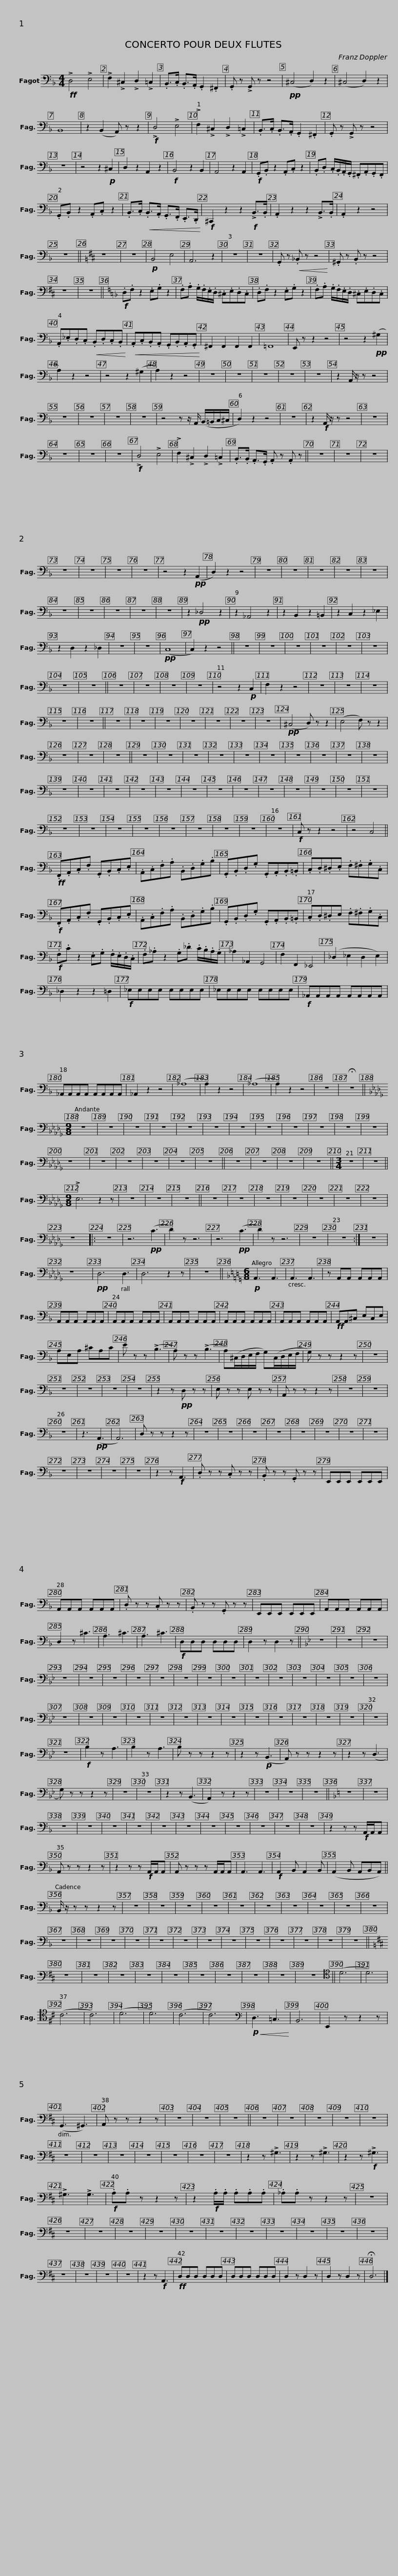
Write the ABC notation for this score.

X:1
L:1/8
M:4/4
I:linebreak $
K:F
V:1 bass
V:1
!ff! !>!D,4 !>!E,4 | !>!F,2 !>!^C,2 !>!D,2 !>!=C,2 | .B,,>.C, .B,,>.A,, .G,,2 .^F,,2 | .G,, z !>!G,, z z4 |!pp! (^C,4 D,2) z2 | %5
 (^C,4 D,2) z2 | B,,8 | z2 (B,,2 A,,) z z2 |!f! !>!D,4 !>!E,4 |$ !>!F,2 !>!^C,2 !>!D,2 !>!=C,2 | %10
 .B,,>.C, .B,,>.A,, .G,,2 .^F,,2 | .G,, z !>!G,, z z4 | z8 | z4 z2!p! ^C,2 | D,2 z2 A,,2 z2 | %15
!f! B,,4 z2 B,,2 | A,,4 z2 A,,2 |!f! .G,,.B,, z2 .A,,.C, z2 |$ .B,,.D, .C,/.B,,/.A,,/.G,,/ .^F,,.A,,.G,,.F,, | .G,,.B,, z2 .A,,.C, z2 | %20
 .B,,>.C,!<(! .B,,>.A,, .G,,>.F,, .E,,>.D,,!<)! |!f! ^C,,2 z2 z2!f! !>!B,,>.B,, | .A,,2 z2 z2 !>!B,,>.B,, | .A,,2 z2 z4 | z8 ||$ %25
[K:D] z8 | z8 |!p! B,,4 E,4 | A,,6 z2 | z8 | %30
 z8 | .G,, z!<(! ._B,, z z4!<)! | .^G,, z .B,, z z4 | z8 | z8 || %35
[K:F]!f! .D,.F, z2 .E,.G, z2 |$ .F,.A, .G,/.F,/.E,/.D,/ .^C,.E,.D,.C, | .D,.F, z2 .E,.G, z2 | .F,.A, .G,/.F,/.E,/.D,/ .^C,.E,.D,.C, | .A,,._E,.D,.C,!<(! .B,,.D,.C,.B,,!<)! | %40
!<(! .A,,.C,.B,,.A,, .G,,.B,,.A,,.G,,!<)! |$ ^F,,2 F,,2 F,,2 F,,2 | =F,,8 | E,, z z2 z4 | z4 z2!pp! (^G,2 | %45
 A,2) z2 z4 | z4 z2 (^G,2 | A,2) z2 z4 | z8 | z8 | %50
 z8 | z8 | z8 | z2 A,,/ z/ z z4 | z8 | %55
 z8 | z8 | z8 |$ z4 z z/ A,,/ (B,,/=B,,/C,/^C,/ | D,2) z2 z4 | %60
 z8 | z2!f! A,,/ z/ z z4 | z8 | z8 | z8 | %65
 z8 |!f! !>!D,4 !>!E,4 | !>!F,2 !>!^C,2 !>!D,2 !>!=C,2 | .B,,>.B,, .A,,>.G,, .A,, z .A,, z || z8 | %70
 z8 | z8 | z8 | z8 | z8 | %75
 z8 |$ z4 z2!pp! (A,,2 | D,2) z2 z4 | z8 | z8 | %80
 z8 | z8 | z8 | z8 | z8 | %85
 z8 | z8 | z8 | z2!pp! _D,4 z2 | z2 _A,,4 z2 | %90
 z2 B,,2 z2 =B,,2 | z2 C,2 z2 _E,2 | z2 D,2 z2 _D,2 | z8 | z8 | %95
!pp! (C,8 |$ C,2) z2 z4 || z8 | z8 | z8 | %100
 z8 | z8 | z8 | z8 | z8 || %105
 z8 | z8 | z8 | z8 | z4 z2!p! C,2 | %110
 F,2 z2 z4 | z8 | z8 | z8 | z8 | %115
 z8 || z8 | z8 | z8 | z8 | %120
 z8 | z8 | z8 |!pp! (^C,4 D,) z z2 | (E,4 F,) z z2 | %125
 z8 | z8 | z8 ||$ z8 | z8 | %130
 z8 | z8 | z8 | z8 | z8 | %135
 z8 | z8 | z8 | z8 | z8 | %140
 z8 | z8 | z8 | z8 | z8 | %145
 z8 | z8 | z8 | z8 | z8 | %150
 z8 | z8 | z8 | z8 | z8 | %155
 z8 | z8 | z8 | z8 | z8 | %160
!f! C, z z2 z4 | z4 C,4 ||!ff! .F,,.A,,.C,.F, .G,,.B,,.C,.E, | .A,,.C,.F,.A, .B,,.D,.G,.B, | .G,,.B,,.D,.G, .G,,.A,,.B,,.=B,, |$ %165
 .C,.D,.^D,.E, .F,.^F,.G,.C, |!f! .F,,.A,,.C,.F, .G,,.B,,.C,.E, | .A,,.C,.F,.A, .B,,.D,.G,.B, | .G,,.B,,.D,.G, .G,,.A,,.B,,.=B,, | .C,.D,.^D,E, .F,.^F,.G,.C, |$ %170
!f! .F,.C z2 .E,.G, .F,/.E,/.D,/.C,/ | .F,._A, z2 .G,._D .C/.B,/.A,/.G,/ | _A,2 _A,,2 G,,4 | F,2 F,,2 _E,,4 | (_D,2 _E,2 D,2 E,2) | %175
 _D,2 z2 z2 =D,2 |!f! _E,E,E,E, E,E,E,E, |$ _E,E,E,E, E,E,E,E, |!f! _A,,A,,A,,A,, A,,A,,A,,A,, | _A,,A,,A,,A,, A,,A,,A,,A,, | %180
 _A,,2 z2 z4 | (_A,8 | A,2) z2 z4 | (_A,8 | A,2) z2 z4 | %185
 z8 |$ !fermata!z8 ||[K:Db][M:9/8] z9 | z9 | z9 | %190
 z9 | z9 | z9 | z9 | z9 | %195
 z9 | z9 | z9 | z9 | z9 | %200
 z9 | z9 | z9 | z9 | z9 || %205
 z9 | z9 | z9 | z9 ||[M:3/4] z6 | %210
 z6 ||[M:9/8] !>!E,6 z2 z | z9 | z9 | z9 || %215
 z9 | z9 | z9 | z9 | z9 | %220
 z9 | z9 | z9 |: z9 |$ z6!pp! (C3 | %225
 D2) z z6 | z6!pp! (C3 | D2) z z6 | z9 | z9 :| %230
 z9 | z9 |!pp! D,6 D,3 | D,6 z2 z | z9 || %235
[K:F][M:6/8]!p! A,,3 A,,3 |$ A,,3 A,,3 | z A,,A,, A,,A,,A,, | A,,A,,A,, A,,A,,A,, | A,,A,,A,, A,,A,,A,, | %240
 A,,A,,A,, A,,A,,A,, | A,,A,,A,, A,,A,,A,, | A,,A,,A,, A,,A,,A,, |!ff! A,,A,,^C, E,C,E, |$ A,E,A, ^CA,C | %245
 E z z (!>!B,3 | A,) z z (!>!B,3 | A,)(^C,/D,/E,/F,/ G,)(C,/D,/E,/F,/ | G,) z z z2 z | z6 | %250
 z6 | z6 | z6 | z6 | z2 z!pp! D, z z | %255
 E, z z E, z z |$ A,, z z z2 z | z6 | z6 | z6 | %260
 z3!pp! (A,,3 | A,,6) | D, z z z2 z | z6 | z6 | %265
 z6 | z6 | z6 | z6 | z6 | %270
 z6 | z6 | z6 | z6 | z6 | %275
 z2 z!f! A,,3 | .D, z z .C, z z | .B,, z z .G,, z z |$ E,,E,,E,, E,,E,,E,, | A,,A,,A,, A,,A,,A,, | %280
 .D, z z .C, z z | .B,, z z .G,, z z | E,,E,,E,, E,,E,,E,, | A,,A,,A,, A,,A,,A,, | D,2 z ^C3 |$ %285
 A,3 ^C3 | A,3 ^C3 |!f! D,D,D, D,D,D, | D,2 z D,2 z ||[K:Bb] z6 | %290
 z6 | z6 | z6 | z6 | z6 | %295
 z6 | z6 | z6 | z6 | z6 | %300
 z6 | z6 | z6 | z6 | z6 | %305
 z6 | z6 | z6 | z6 | z6 | %310
 z6 | z6 | z6 | z6 | z6 | %315
 z6 | z6 | z6 | z6 | z6 | %320
 z6 |!f! B,2 z A,3 | B,2 z A,3 |$ B, z z z2 z | z2 z!p! (B,,3 | %325
 A,,) z z z2 z | z2 z (D,3 | G,) z z z2 z | z6 | z6 | %330
 z2 z (B,,3 | A,,2) z z2 z | z6 | z6 | z6 || %335
[K:F] z6 | z6 | z6 | z6 |$ z6 | %340
 z6 | z6 | z6 | z6 | z6 | %345
 z6 | z6 | z6 | z2 z z!f! A,,/A,,/A,, | A,, z z z2 z | %350
 z2 z z!f! A,,/A,,/A,, | A,, z z z A,,/A,,/A,, | A,,3 A,,3 |!f! A,,2 B,, A,,2 B,, | (A,,2 B,, A,,B,,A,,) ||$ %355
 B,,/ z/ z z z2 z | z6 | z6 | z6 | z6 | %360
 z6 | z6 | z6 | z6 | z6 | %365
 z6 | z6 | z6 | z6 | z6 | %370
 z6 | z6 | z6 | z6 | z6 | %375
 z6 | z6 | z6 | z6 ||[K:D] z6 | %380
 z6 | z6 | z6 | z6 | z6 | %385
 z6 | z6 | z6 | z6 ||[K:tenor] (D6 | %390
 D6) | (C6 | C6) | (D6 | D6) | %395
 (C6 | C6) |[K:bass]!p!!<(! D,3 =C,3!<)! |$ B,,6 | E,,2 z z2 z | %400
 (G,,3 ^G,,3) | A,, z z z2 z | z6 | z6 | z6 || %405
 z6 | z6 | z6 | z6 | z6 | %410
 z6 | z6 | z6 | z6 | z6 | %415
 z6 | z6 | z2 z !>!^G,3 | z2 z !>!^G,3 | z2 z!f! !>!^G,3 | %420
 !>!^G,3 !>!G,3 |$!f! .A,.A, z z2 z | z2!f! .A,/.A,/ .A,.A,.A, | ._A,.A, z z2 z | z6 | %425
 z6 | z6 | z6 | z6 | z6 | %430
 z6 | z6 | z6 | z6 | z6 | %435
 z6 | z6 | z6 | z6 | z6 | %440
 z2 z!f! A,,3 |!ff! D,D,D, D,D,D, | D,D,D, D,D,D, | D,2 z D,2 z |$ D,2 z D,2 z | %445
 !fermata!D,6 |] %446
